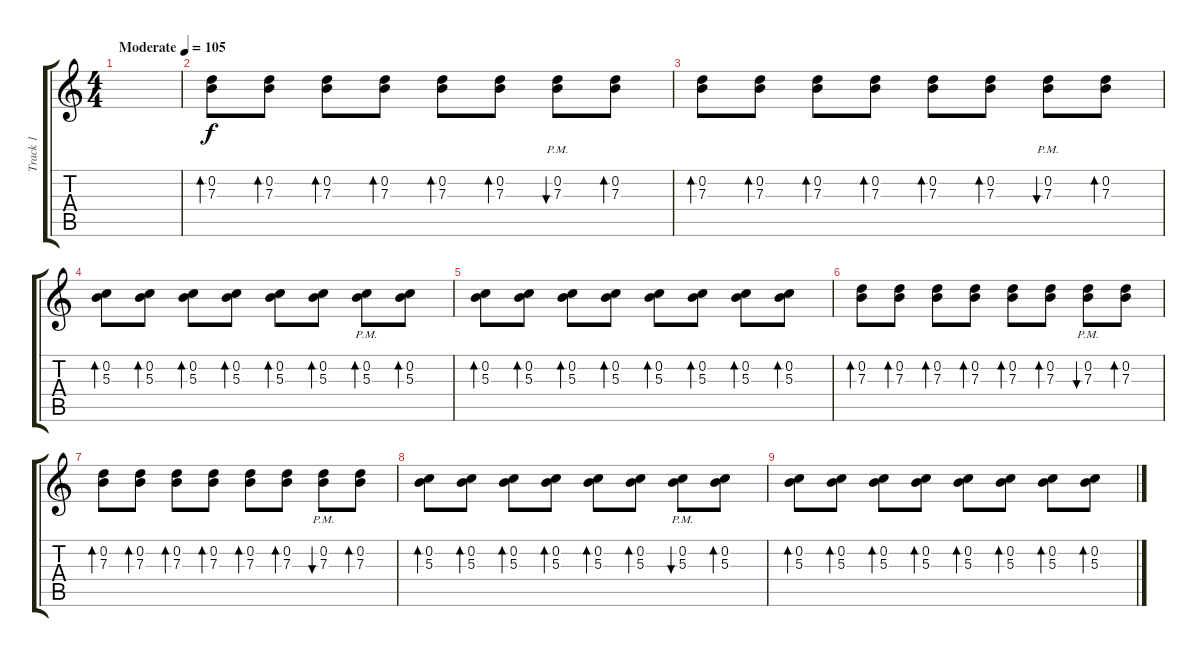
\track ("Track 1" "Track 1") {instrument acousticguitarsteel}
\staff {score tabs}
\tuning (E4 B3 G3 D3 A2 E2) {hide}
\ts (4 4)
\tempo (105 "Moderate")
\clef g2
\ks c
|
(0.2 7.3).8{bd 60} (0.2 7.3).8{bd 60} (0.2 7.3).8{bd 60} (0.2 7.3).8{bd 60} (0.2 7.3).8{bd 60} (0.2 7.3).8{bd 60} (0.2 7.3{pm}).8{bu 60} (0.2 7.3).8{bd 60} |
(0.2 7.3).8{bd 60} (0.2 7.3).8{bd 60} (0.2 7.3).8{bd 60} (0.2 7.3).8{bd 60} (0.2 7.3).8{bd 60} (0.2 7.3).8{bd 60} (0.2 7.3{pm}).8{bu 60} (0.2 7.3).8{bd 60} |
(0.2 5.3).8{bd 60} (0.2 5.3).8{bd 60} (0.2 5.3).8{bd 60} (0.2 5.3).8{bd 60} (0.2 5.3).8{bd 60} (0.2 5.3).8{bd 60} (0.2 5.3{pm}).8{bd 60} (0.2 5.3).8{bd 60} |
(0.2 5.3).8{bd 60} (0.2 5.3).8{bd 60} (0.2 5.3).8{bd 60} (0.2 5.3).8{bd 60} (0.2 5.3).8{bd 60} (0.2 5.3).8{bd 60} (0.2 5.3).8{bd 60} (0.2 5.3).8{bd 60} |
(0.2 7.3).8{bd 60} (0.2 7.3).8{bd 60} (0.2 7.3).8{bd 60} (0.2 7.3).8{bd 60} (0.2 7.3).8{bd 60} (0.2 7.3).8{bd 60} (0.2 7.3{pm}).8{bu 60} (0.2 7.3).8{bd 60} |
(0.2 7.3).8{bd 60} (0.2 7.3).8{bd 60} (0.2 7.3).8{bd 60} (0.2 7.3).8{bd 60} (0.2 7.3).8{bd 60} (0.2 7.3).8{bd 60} (0.2 7.3{pm}).8{bu 60} (0.2 7.3).8{bd 60} |
(0.2 5.3).8{bd 60} (0.2 5.3).8{bd 60} (0.2 5.3).8{bd 60} (0.2 5.3).8{bd 60} (0.2 5.3).8{bd 60} (0.2 5.3).8{bd 60} (0.2 5.3{pm}).8{bu 60} (0.2 5.3).8{bd 60} |
(0.2 5.3).8{bd 60} (0.2 5.3).8{bd 60} (0.2 5.3).8{bd 60} (0.2 5.3).8{bd 60} (0.2 5.3).8{bd 60} (0.2 5.3).8{bd 60} (0.2 5.3).8{bd 60} (0.2 5.3).8{bd 60}
